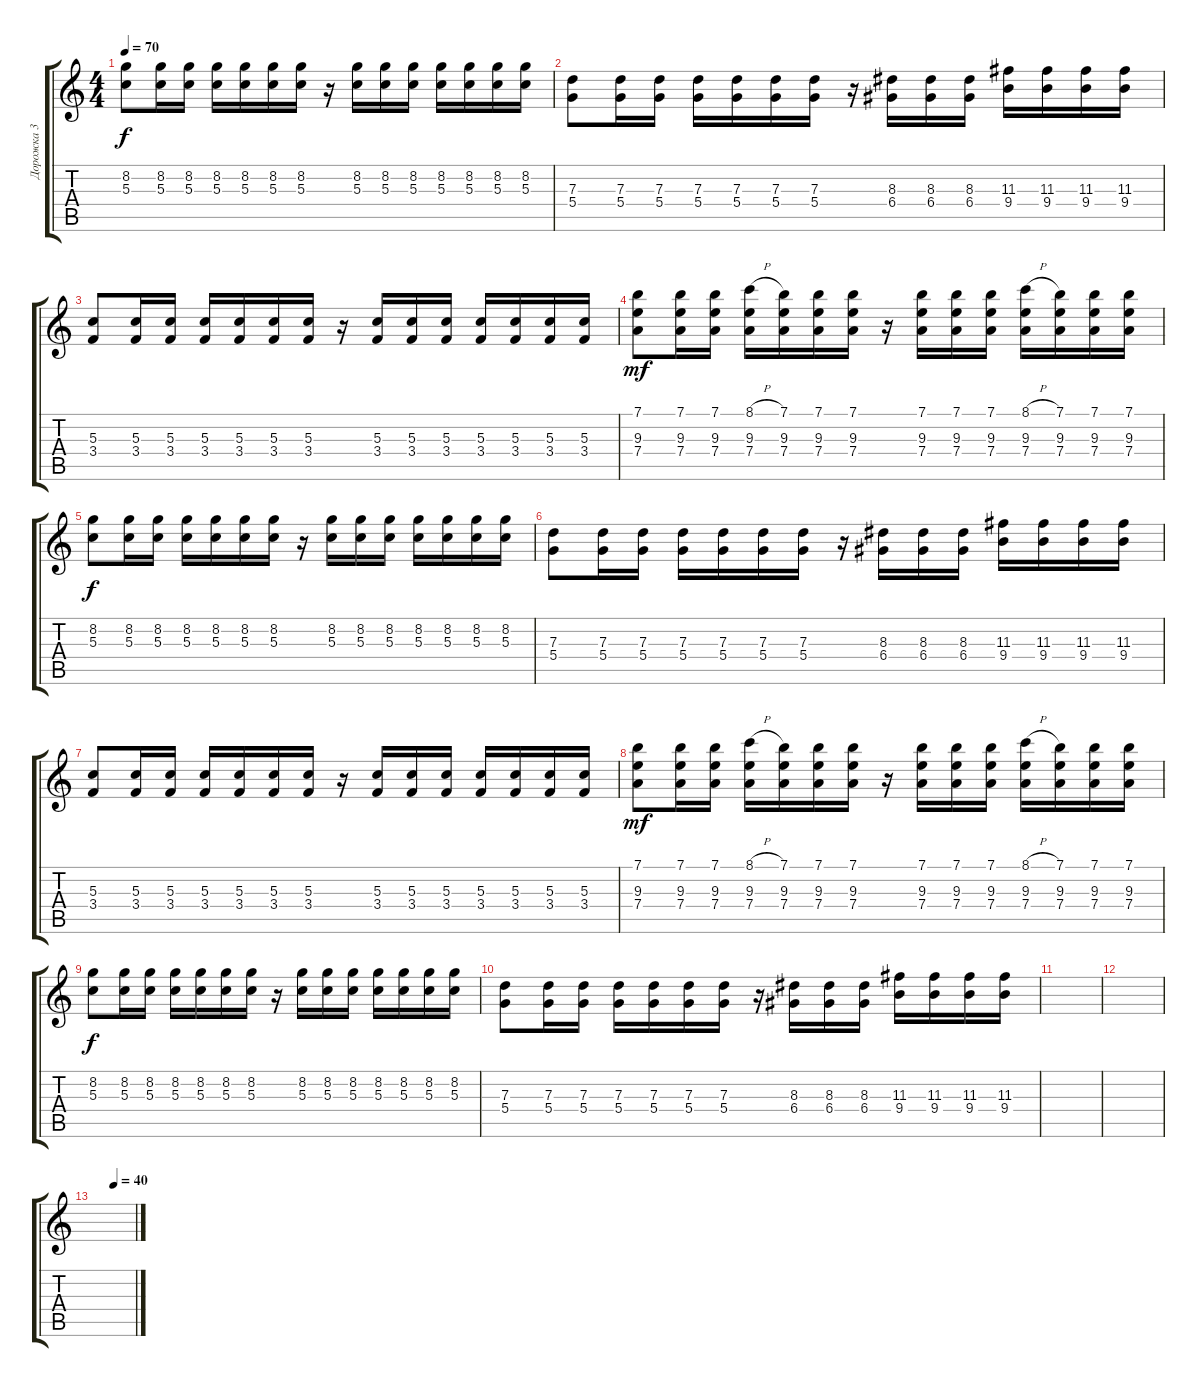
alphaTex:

\track ("Дорожка 3" "Дорожка 3") {instrument overdrivenguitar}
\staff {score tabs}
\tuning (E4 B3 G3 D3 A2 E2) {hide}
\ts (4 4)
\tempo 70
\clef g2
\ks c
(8.2 5.3).8{dy f} (8.2 5.3).16 (8.2 5.3).16 (8.2 5.3).16 (8.2 5.3).16 (8.2 5.3).16 (8.2 5.3).16 r.16 (8.2 5.3).16 (8.2 5.3).16 (8.2 5.3).16 (8.2 5.3).16 (8.2 5.3).16 (8.2 5.3).16 (8.2 5.3).16 |
(7.3 5.4).8 (7.3 5.4).16 (7.3 5.4).16 (7.3 5.4).16 (7.3 5.4).16 (7.3 5.4).16 (7.3 5.4).16 r.16 (8.3 6.4).16 (8.3 6.4).16 (8.3 6.4).16 (11.3 9.4).16 (11.3 9.4).16 (11.3 9.4).16 (11.3 9.4).16 |
(5.3 3.4).8 (5.3 3.4).16 (5.3 3.4).16 (5.3 3.4).16 (5.3 3.4).16 (5.3 3.4).16 (5.3 3.4).16 r.16 (5.3 3.4).16 (5.3 3.4).16 (5.3 3.4).16 (5.3 3.4).16 (5.3 3.4).16 (5.3 3.4).16 (5.3 3.4).16 |
(7.1 9.3 7.4).8{dy mf} (7.1 9.3 7.4).16 (7.1 9.3 7.4).16 (8.1{h} 9.3 7.4).16 (7.1 9.3 7.4).16 (7.1 9.3 7.4).16 (7.1 9.3 7.4).16 r.16 (7.1 9.3 7.4).16 (7.1 9.3 7.4).16 (7.1 9.3 7.4).16 (8.1{h} 9.3 7.4).16 (7.1 9.3 7.4).16 (7.1 9.3 7.4).16 (7.1 9.3 7.4).16 |
(8.2 5.3).8{dy f} (8.2 5.3).16 (8.2 5.3).16 (8.2 5.3).16 (8.2 5.3).16 (8.2 5.3).16 (8.2 5.3).16 r.16 (8.2 5.3).16 (8.2 5.3).16 (8.2 5.3).16 (8.2 5.3).16 (8.2 5.3).16 (8.2 5.3).16 (8.2 5.3).16 |
(7.3 5.4).8 (7.3 5.4).16 (7.3 5.4).16 (7.3 5.4).16 (7.3 5.4).16 (7.3 5.4).16 (7.3 5.4).16 r.16 (8.3 6.4).16 (8.3 6.4).16 (8.3 6.4).16 (11.3 9.4).16 (11.3 9.4).16 (11.3 9.4).16 (11.3 9.4).16 |
(5.3 3.4).8 (5.3 3.4).16 (5.3 3.4).16 (5.3 3.4).16 (5.3 3.4).16 (5.3 3.4).16 (5.3 3.4).16 r.16 (5.3 3.4).16 (5.3 3.4).16 (5.3 3.4).16 (5.3 3.4).16 (5.3 3.4).16 (5.3 3.4).16 (5.3 3.4).16 |
(7.1 9.3 7.4).8{dy mf} (7.1 9.3 7.4).16 (7.1 9.3 7.4).16 (8.1{h} 9.3 7.4).16 (7.1 9.3 7.4).16 (7.1 9.3 7.4).16 (7.1 9.3 7.4).16 r.16 (7.1 9.3 7.4).16 (7.1 9.3 7.4).16 (7.1 9.3 7.4).16 (8.1{h} 9.3 7.4).16 (7.1 9.3 7.4).16 (7.1 9.3 7.4).16 (7.1 9.3 7.4).16 |
(8.2 5.3).8{dy f} (8.2 5.3).16 (8.2 5.3).16 (8.2 5.3).16 (8.2 5.3).16 (8.2 5.3).16 (8.2 5.3).16 r.16 (8.2 5.3).16 (8.2 5.3).16 (8.2 5.3).16 (8.2 5.3).16 (8.2 5.3).16 (8.2 5.3).16 (8.2 5.3).16 |
(7.3 5.4).8 (7.3 5.4).16 (7.3 5.4).16 (7.3 5.4).16 (7.3 5.4).16 (7.3 5.4).16 (7.3 5.4).16 r.16 (8.3 6.4).16 (8.3 6.4).16 (8.3 6.4).16 (11.3 9.4).16 (11.3 9.4).16 (11.3 9.4).16 (11.3 9.4).16 |
|
|
\tempo (40 0.5)
